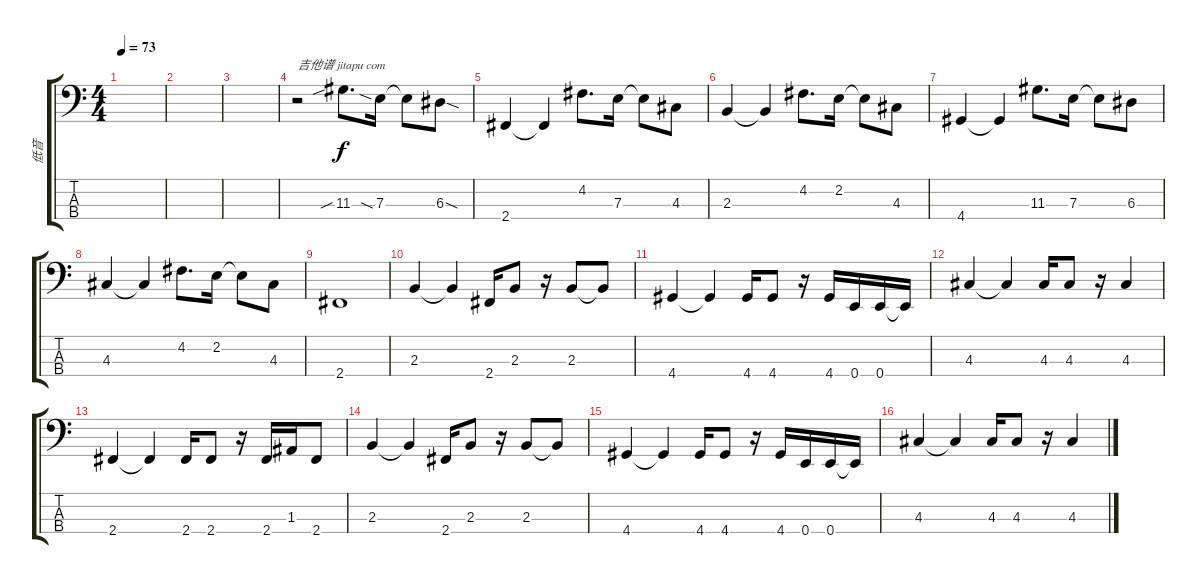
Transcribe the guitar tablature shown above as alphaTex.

\track ("低音" "低音") {instrument electricbassfinger}
\staff {score tabs}
\tuning (G2 D2 A1 E1) {hide}
\ts (4 4)
\tempo 73
\clef f4
\ks c
|
|
|
r.2{txt "吉他谱 jitapu com"} 11.3{sib}.8{d} 7.3{sia}.16 7.3{t}.8 6.3{sod}.8 |
2.4.4 2.4{t}.4 4.2.8{d} 7.3.16 7.3{t}.8 4.3.8 |
2.3.4 2.3{t}.4 4.2.8{d} 2.2.16 2.2{t}.8 4.3.8 |
4.4.4 4.4{t}.4 11.3.8{d} 7.3.16 7.3{t}.8 6.3.8 |
4.3.4 4.3{t}.4 4.2.8{d} 2.2.16 2.2{t}.8 4.3.8 |
2.4.1 |
2.3.4 2.3{t}.4 2.4.16 2.3.8 r.16 2.3.8 2.3{t}.8 |
4.4.4 4.4{t}.4 4.4.16 4.4.8 r.16 4.4.16 0.4.16 0.4.16 0.4{t}.16 |
4.3.4 4.3{t}.4 4.3.16 4.3.8 r.16 4.3.4 |
2.4.4 2.4{t}.4 2.4.16 2.4.8 r.16 2.4.16 1.3.16 2.4.8 |
2.3.4 2.3{t}.4 2.4.16 2.3.8 r.16 2.3.8 2.3{t}.8 |
4.4.4 4.4{t}.4 4.4.16 4.4.8 r.16 4.4.16 0.4.16 0.4.16 0.4{t}.16 |
4.3.4 4.3{t}.4 4.3.16 4.3.8 r.16 4.3.4
